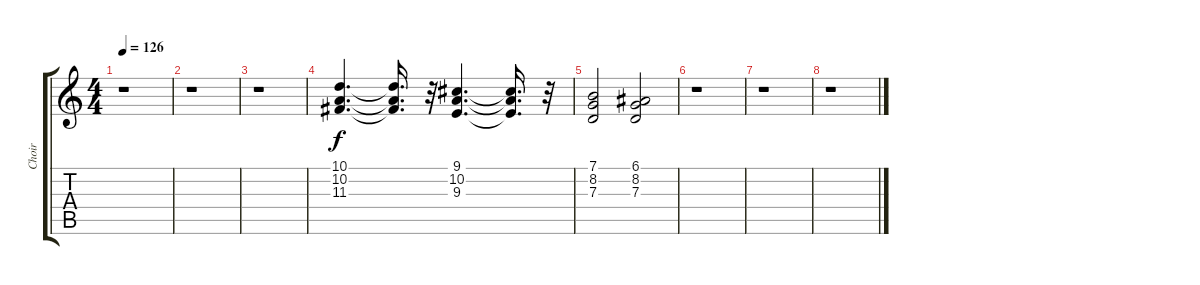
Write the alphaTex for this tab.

\track ("Choir" "Choir") {instrument choiraahs}
\staff {score tabs}
\tuning (E4 B3 G3 D3 A2 E2) {hide}
\ts (4 4)
\tempo 126
\clef g2
\ks c
r.1{dy f} |
r.1 |
r.1 |
(10.1 10.2 11.3).4{d volume 5} (10.1{t} 10.2{t} 11.3{t}).16{d} r.32 (9.1 10.2 9.3).4{d volume 4} (9.1{t} 10.2{t} 9.3{t}).16{d} r.32 |
(7.1 8.2 7.3).2{volume 4} (6.1 8.2 7.3).2{volume 3} |
r.1 |
r.1 |
r.1
